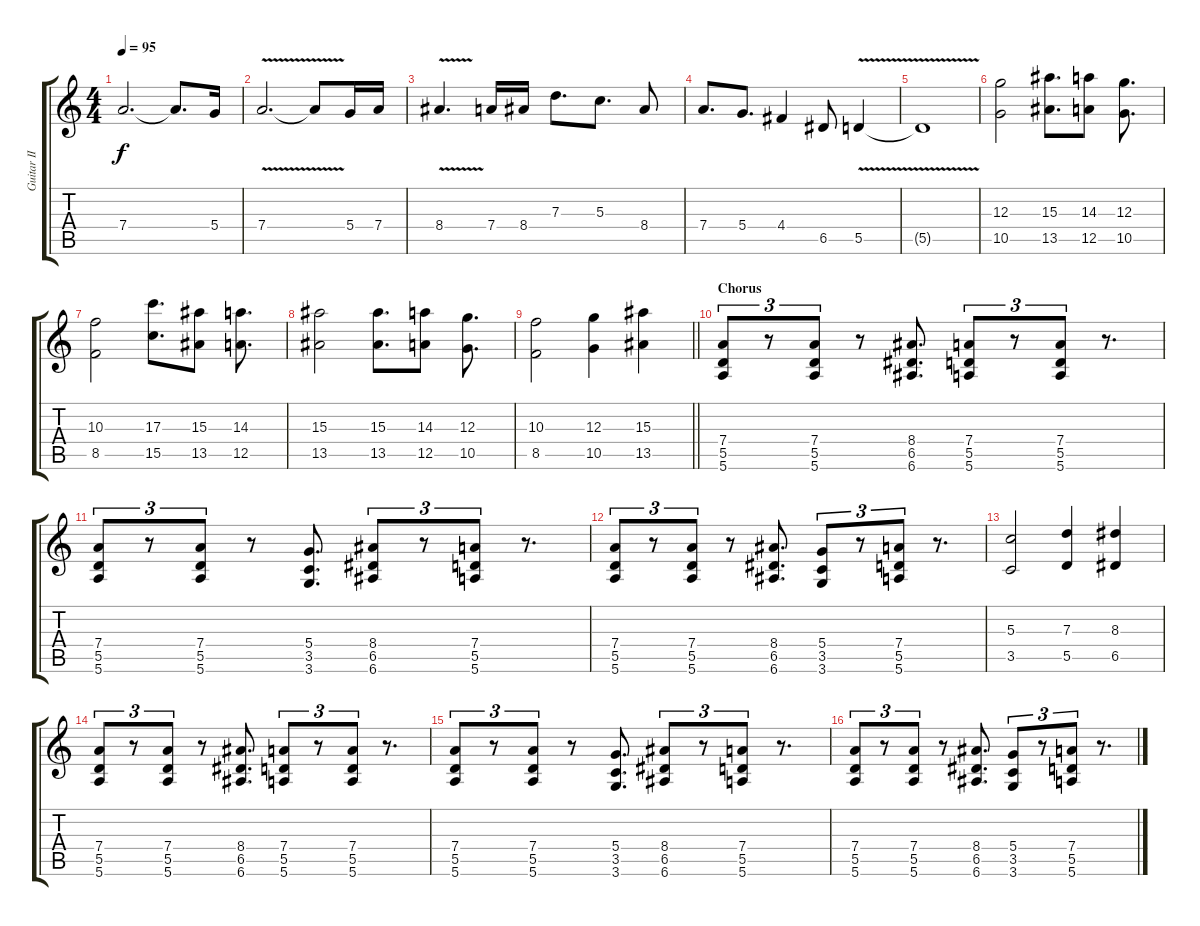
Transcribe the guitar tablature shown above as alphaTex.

\track ("Guitar II" "Guitar II") {instrument overdrivenguitar}
\staff {score tabs}
\tuning (E4 B3 G3 D3 A2 E2) {hide}
\ts (4 4)
\tempo 95
\clef g2
\ks c
7.4{t}.2{d dy f} 7.4{t}.8{d} 5.4.16 |
7.4{v}.2{d} 7.4{t}.8 5.4.16 7.4.16 |
8.4{v}.4{d} 7.4.16 8.4.16 7.3.8{d} 5.3.8{d} 8.4.8 |
7.4.8{d} 5.4.8{d} 4.4.4 6.5.8 5.5{v}.4 |
5.5{t}.1 |
(12.3 10.5).2 (15.3 13.5).8{d} (14.3 12.5).8 (12.3 10.5).8{d} |
(10.3 8.5).2 (17.3 15.5).8{d} (15.3 13.5).8 (14.3 12.5).8{d} |
(15.3 13.5).2 (15.3 13.5).8{d} (14.3 12.5).8 (12.3 10.5).8{d} |
\barLineRight lightlight
(10.3 8.5).2 (12.3 10.5).4 (15.3 13.5).4 |
\section ("" "Chorus")
(7.4 5.5 5.6).8{tu (3 2)} r.8{tu (3 2)} (7.4 5.5 5.6).8{tu (3 2)} r.8 (8.4 6.5 6.6).8{d} (7.4 5.5 5.6).8{tu (3 2)} r.8{tu (3 2)} (7.4 5.5 5.6).8{tu (3 2)} r.8{d} |
(7.4 5.5 5.6).8{tu (3 2)} r.8{tu (3 2)} (7.4 5.5 5.6).8{tu (3 2)} r.8 (5.4 3.5 3.6).8{d} (8.4 6.5 6.6).8{tu (3 2)} r.8{tu (3 2)} (7.4 5.5 5.6).8{tu (3 2)} r.8{d} |
(7.4 5.5 5.6).8{tu (3 2)} r.8{tu (3 2)} (7.4 5.5 5.6).8{tu (3 2)} r.8 (8.4 6.5 6.6).8{d} (5.4 3.5 3.6).8{tu (3 2)} r.8{tu (3 2)} (7.4 5.5 5.6).8{tu (3 2)} r.8{d} |
(5.3 3.5).2 (7.3 5.5).4 (8.3 6.5).4 |
(7.4 5.5 5.6).8{tu (3 2)} r.8{tu (3 2)} (7.4 5.5 5.6).8{tu (3 2)} r.8 (8.4 6.5 6.6).8{d} (7.4 5.5 5.6).8{tu (3 2)} r.8{tu (3 2)} (7.4 5.5 5.6).8{tu (3 2)} r.8{d} |
(7.4 5.5 5.6).8{tu (3 2)} r.8{tu (3 2)} (7.4 5.5 5.6).8{tu (3 2)} r.8 (5.4 3.5 3.6).8{d} (8.4 6.5 6.6).8{tu (3 2)} r.8{tu (3 2)} (7.4 5.5 5.6).8{tu (3 2)} r.8{d} |
(7.4 5.5 5.6).8{tu (3 2)} r.8{tu (3 2)} (7.4 5.5 5.6).8{tu (3 2)} r.8 (8.4 6.5 6.6).8{d} (5.4 3.5 3.6).8{tu (3 2)} r.8{tu (3 2)} (7.4 5.5 5.6).8{tu (3 2)} r.8{d}
